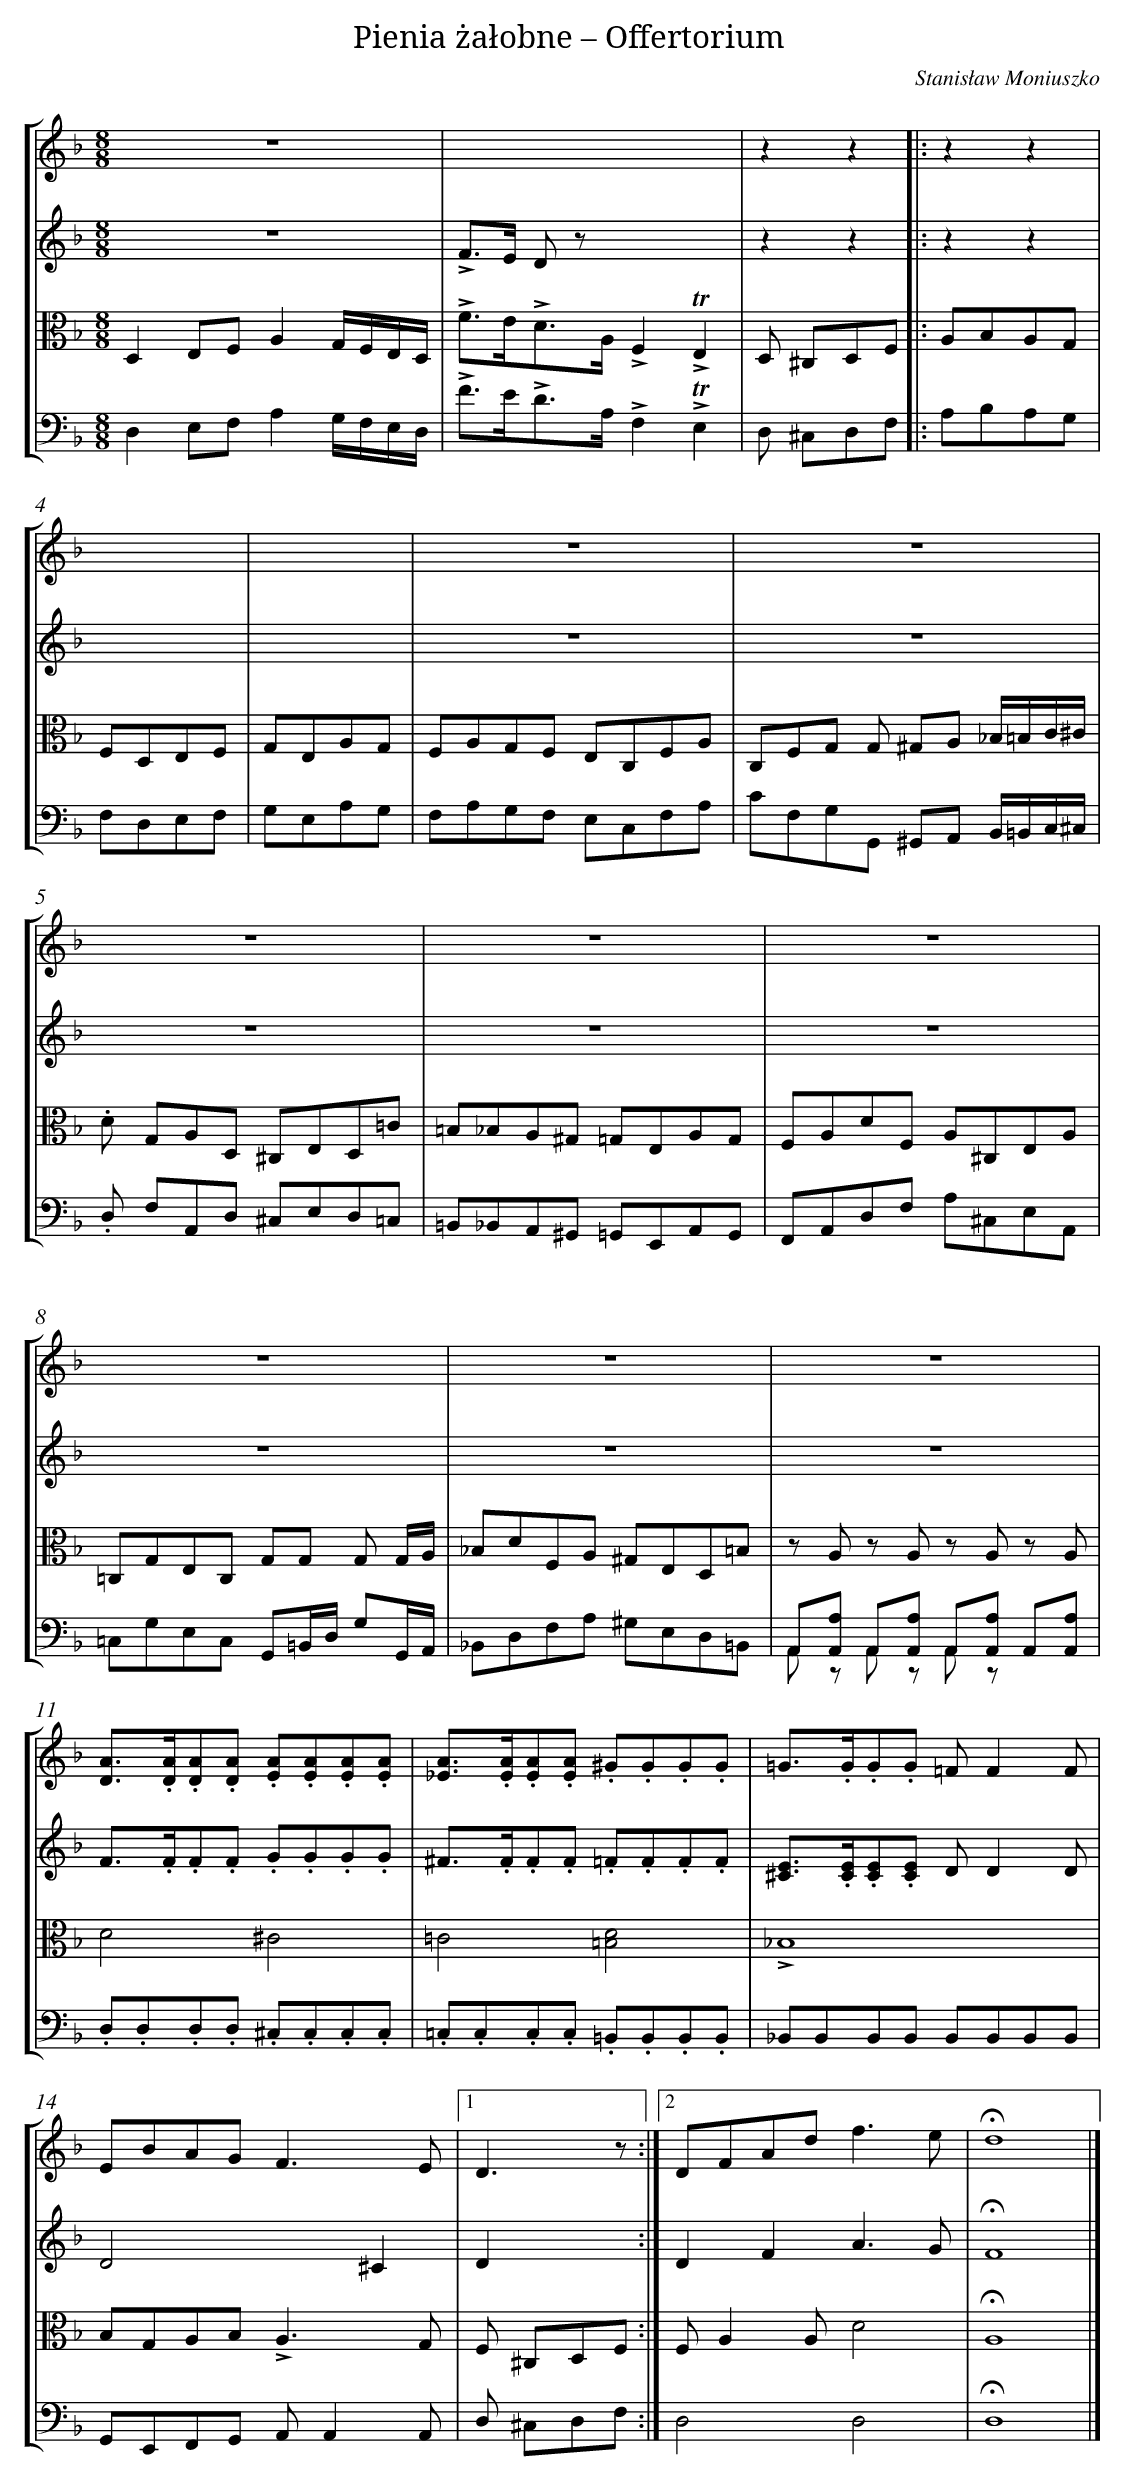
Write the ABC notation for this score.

X:1
T: Pienia żałobne – Offertorium
C: Stanisław Moniuszko
L: 1/8
M: 8/8
%%staves [1 2 3 4]
V: 1 clef=treble
V: 2 clef=treble
V: 3 clef=alto
V: 4 clef=bass
K: F
[V:1] z8 |
[V:2] z8 |
[V:3] D,2E,F,A,2G,/F,/E,/D,/ |
[V:4] D,2E,F,A,2G,/F,/E,/D,/ |
[V:1] x8 |
[V:2] !accent!F>E D zx4 |
[V:3] !accent!F>E!accent!D>A,!accent!F,2!accent!!trill!E,2 |
[V:4] !accent!F>E!accent!D>A,!accent!F,2!accent!!trill!E,2 |
[V:1] z2z2 ]|:
[V:2] z2z2 ]|:
[V:3] D, ^C,D,F, ]|:
[V:4] D, ^C,D,F, ]|:
[V:1] z2z2 |
[V:2] z2z2 |
[V:3] A,B,A,G, |
[V:4] A,B,A,G, |
[V:1] x4 [I:setbarnb 3]|
[V:2] x4 |
[V:3] F,D,E,F, |
[V:4] F,D,E,F, |
[V:1] x4 |
[V:2] x4 |
[V:3] G,E,A,G, |
[V:4] G,E,A,G, |
[V:1] z8 |
[V:2] z8 |
[V:3] F,A,G,F, E,C,F,A, |
[V:4] F,A,G,F, E,C,F,A, |
[V:1] z8 |
[V:2] z8 |
[V:3] C,F,G, G, ^G,A, _B,/=B,/C/^C/ |
[V:4] CF,G,G,, ^G,,A,, B,,/=B,,/C,/^C,/ |
[V:1] z8 |
[V:2] z8 |
[V:3] .D G,A,D, ^C,E,D,=C |
[V:4] .D, F,A,,D, ^C,E,D,=C, |
[V:1] z8 |
[V:2] z8 |
[V:3] =B,_B,A,^G, =G,E,A,G, |
[V:4] =B,,_B,,A,,^G,, =G,,E,,A,,G,, |
[V:1] z8 |
[V:2] z8 |
[V:3] F,A,DF, A,^C,E,A, |
[V:4] F,,A,,D,F, A,^C,E,A,, |
[V:1] z8 |
[V:2] z8 |
[V:3] =C,G,E,C, G,G, G, G,/A,/ |
[V:4] =C,G,E,C, G,,=B,,/D,/ G,G,,/A,,/ |
[V:1] z8 |
[V:2] z8 |
[V:3] _B,DF,A, ^G,E,D,=B, |
[V:4] _B,,D,F,A, ^G,E,D,=B,, |
[V:1] z8 |
[V:2] z8 |
[V:3] z A, z A, z A, z A, |
[V:4] A,,[A,,A,] A,,[A,,A,] A,,[A,,A,] A,,[A,,A,] & A,, z A,, z A,, zx2 |
[V:1] [DA]>.[DA].[DA].[DA] .[EA].[EA].[EA].[EA] |
[V:2] F>.F.F.F .G.G.G.G |
[V:3] D4^C4 |
[V:4] .D,.D,.D,.D, .^C,.C,.C,.C, |
[V:1] [_EA]>.[EA].[EA].[EA] .^G.G.G.G |
[V:2] ^F>.F.F.F .=F.F.F.F |
[V:3] =C4[=B,4D4] |
[V:4] .=C,.C,.C,.C, .=B,,.B,,.B,,.B,, |
[V:1] =G>.G.G.G =FF2F |
[V:2] [^CE]>.[CE].[CE].[CE] DD2D |
[V:3] !accent!_B,8 |
[V:4] _B,,B,,B,,B,, B,,B,,B,,B,, |
[V:1] EBAG2<F2E |[1
[V:2] D4x2^C2 |
[V:3] B,G,A,B,2<!accent!A,2G, |
[V:4] G,,E,,F,,G,, A,,A,,2A,, |
[V:1] D3z :|][2
[V:2] D2x2 :|]
[V:3] F, ^C,D,F, :|]
[V:4] D, ^C,D,F, :|]
[V:1] DFAd2<f2e |
[V:2] D2F2A3G |
[V:3] F,A,2A,D4 |
[V:4] D,4D,4 |
[V:1] !fermata!d8 |]
[V:2] !fermata!F8 |]
[V:3] !fermata!A,8 |]
[V:4] !fermata!D,8 |]
